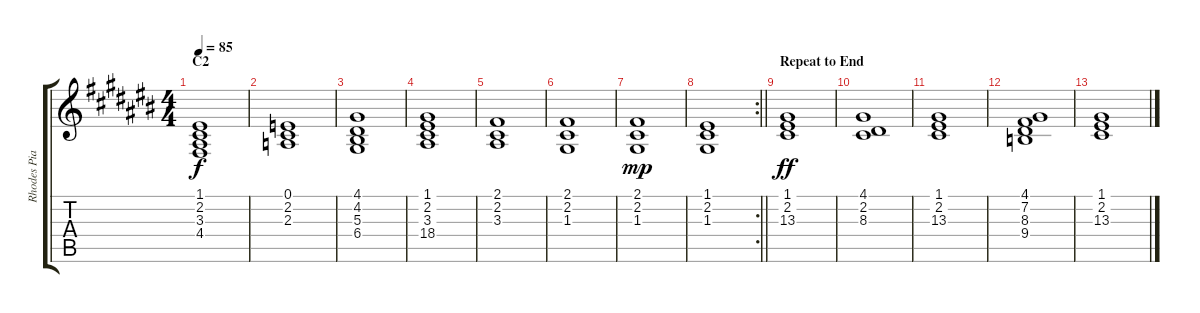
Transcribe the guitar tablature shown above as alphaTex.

\track ("Rhodes Piano" "Rhodes Pia") {instrument electricpiano1}
\staff {score tabs}
\tuning (E4 B3 G3 D3 A2 E2) {hide}
\ts (4 4)
\section ("" "C2")
\tempo 85
\clef g2
\ks c#
(1.1 2.2 3.3 4.4).1{dy f} |
(0.1 2.2 2.3).1 |
(4.1 4.2 5.3 6.4).1 |
(1.1 2.2 3.3 18.4).1 |
(2.1 2.2 3.3).1 |
(2.1 2.2 1.3).1 |
(2.1 2.2 1.3).1{dy mp} |
\rc 2
\barLineRight lightlight
(1.1 2.2 1.3).1 |
\section ("" "Repeat to End")
(1.1 2.2 13.3).1{dy ff} |
(4.1 2.2 8.3).1 |
(1.1 2.2 13.3).1 |
(4.1 7.2 8.3 9.4).1 |
(1.1 2.2 13.3).1
